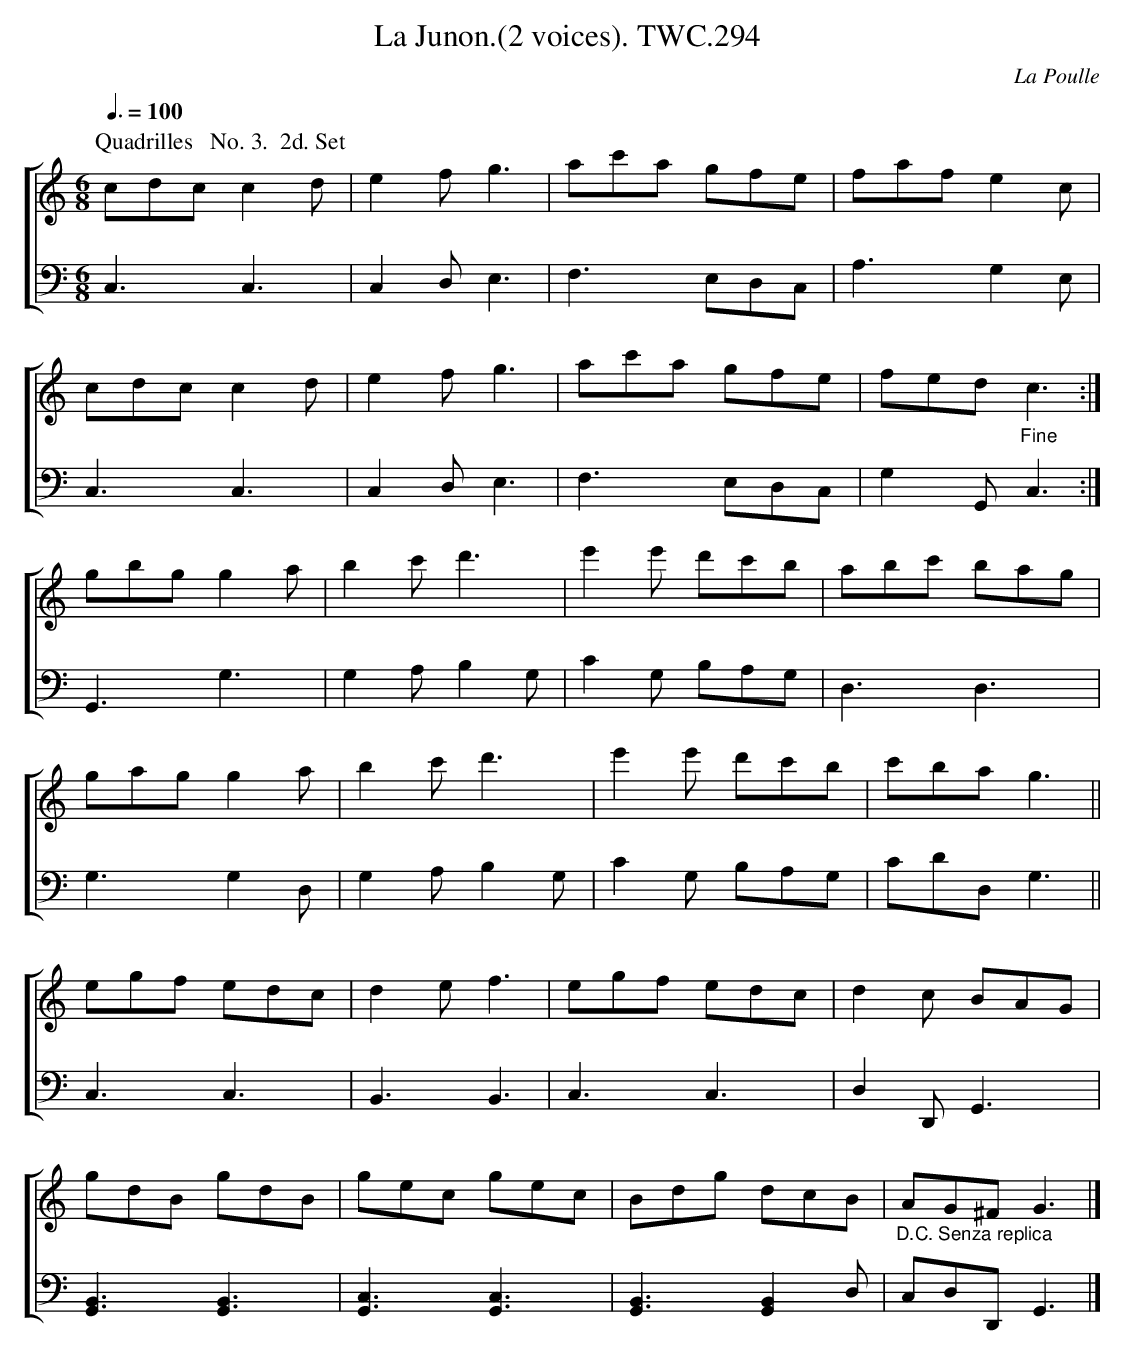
X:1
T:Junon.(2 voices). TWC.294, La
L:1/8
C:La Poulle
%%score [1 2]
M:6/8
Q:3/8=100
K:C
V:1
P:Quadrilles   No. 3.  2d. Set
cdc c2d|e2f g3|ac'a gfe|faf e2c|
cdc c2d|e2f g3|ac'a gfe|fed "_Fine" c3 :|
gbg g2a|b2c' d'3|e'2e' d'c'b|abc' bag|
gag g2a|b2c' d'3|e'2e' d'c'b|c'ba g3 ||
egf edc|d2e f3|egf edc|d2c BAG|
gdB gdB|gec gec|Bdg dcB|"_D.C. Senza replica" AG^F G3 |]
V:2 clef=bass octave=-2
c3c3|c2d e3|f3 edc|a3 g2e|
c3c3|c2d e3|f3 edc|g2G c3 :|
G3g3|g2ab2g|c'2g bag|d3d3|
g3 g2d|g2a b2g|c'2g bag|c'd'd g3||
c3c3|B3B3|c3c3|d2D G3|
[G3B3][G3B3]|[G3c3][G3c3]|[G3B3][G2B2]d|cdD G3|]
